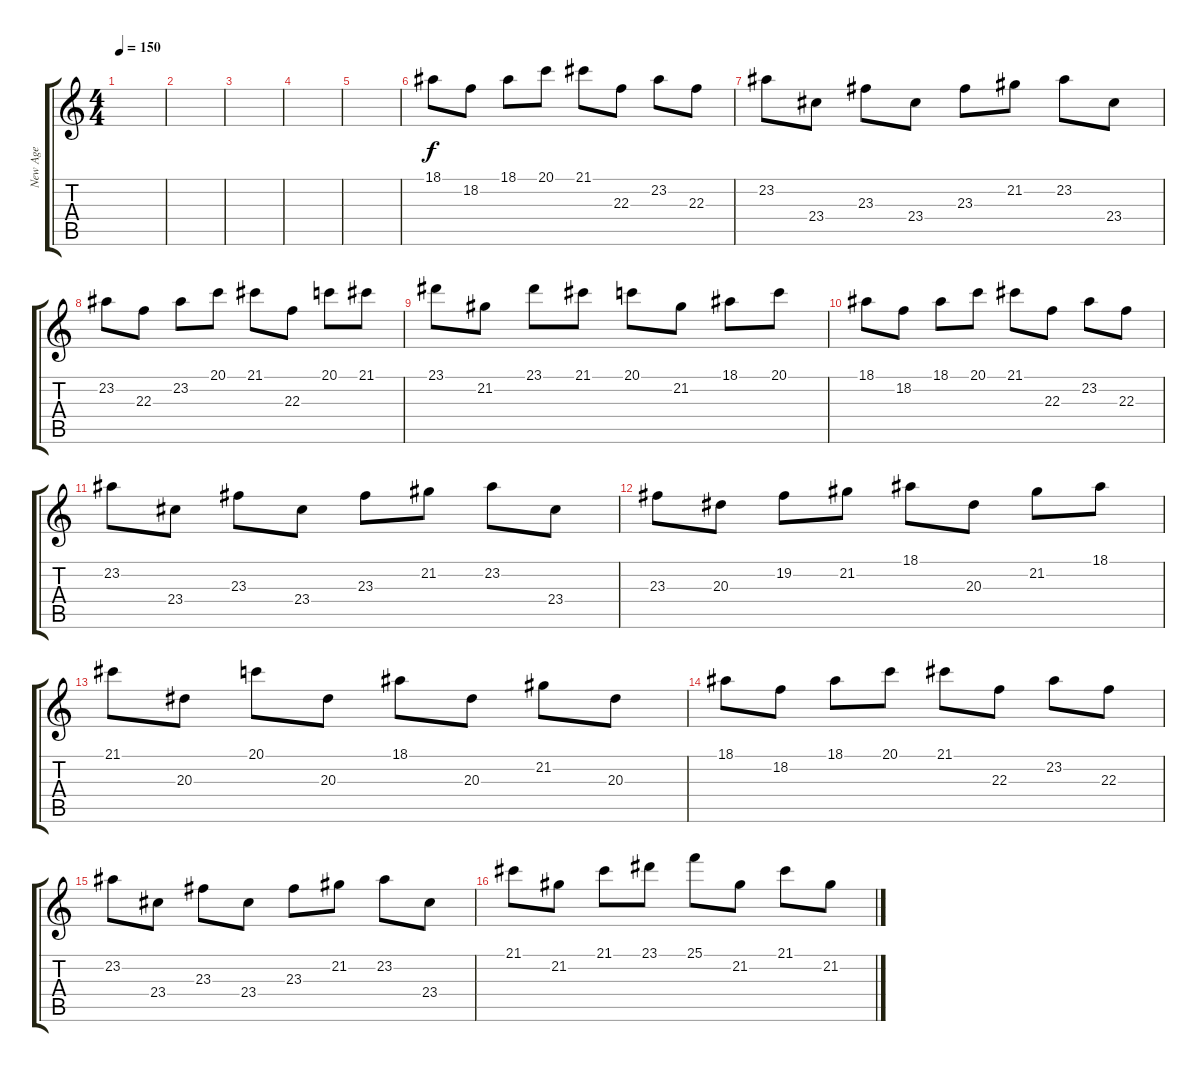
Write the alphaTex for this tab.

\track ("New Age" "New Age") {instrument pad1newage}
\staff {score tabs}
\tuning (E4 B3 G3 D3 A2 E2) {hide}
\ts (4 4)
\tempo 150
\clef g2
\ks c
|
|
|
|
|
18.1.8 18.2.8 18.1.8 20.1.8 21.1.8 22.3.8 23.2.8 22.3.8 |
23.2.8 23.4.8 23.3.8 23.4.8 23.3.8 21.2.8 23.2.8 23.4.8 |
23.2.8 22.3.8 23.2.8 20.1.8 21.1.8 22.3.8 20.1.8 21.1.8 |
23.1.8 21.2.8 23.1.8 21.1.8 20.1.8 21.2.8 18.1.8 20.1.8 |
18.1.8 18.2.8 18.1.8 20.1.8 21.1.8 22.3.8 23.2.8 22.3.8 |
23.2.8 23.4.8 23.3.8 23.4.8 23.3.8 21.2.8 23.2.8 23.4.8 |
23.3.8 20.3.8 19.2.8 21.2.8 18.1.8 20.3.8 21.2.8 18.1.8 |
21.1.8 20.3.8 20.1.8 20.3.8 18.1.8 20.3.8 21.2.8 20.3.8 |
18.1.8 18.2.8 18.1.8 20.1.8 21.1.8 22.3.8 23.2.8 22.3.8 |
23.2.8 23.4.8 23.3.8 23.4.8 23.3.8 21.2.8 23.2.8 23.4.8 |
21.1.8 21.2.8 21.1.8 23.1.8 25.1.8 21.2.8 21.1.8 21.2.8
